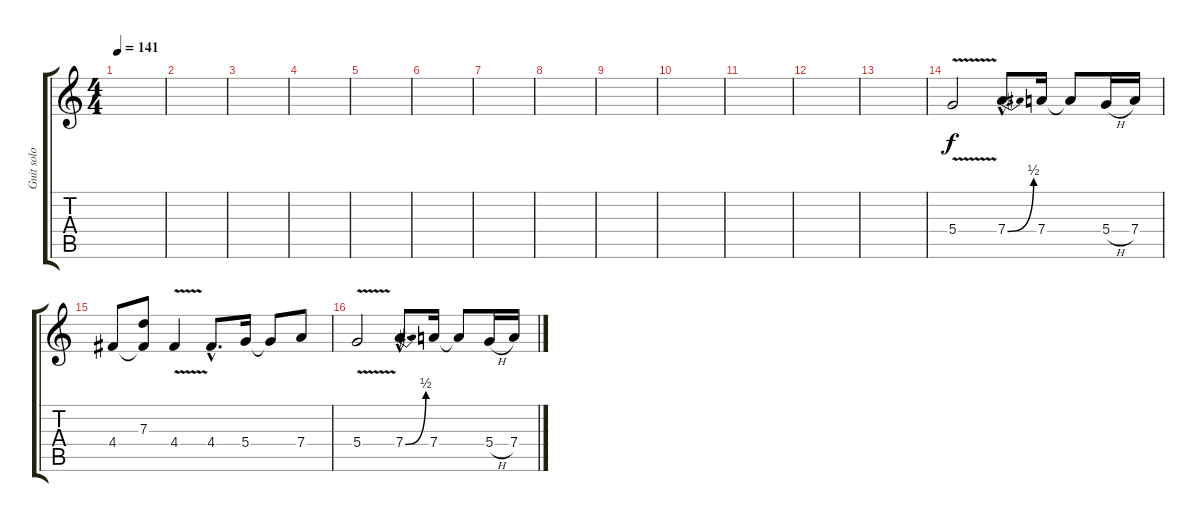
\track ("Guit solo Mike" "Guit solo ") {instrument distortionguitar}
\staff {score tabs}
\tuning (E4 B3 G3 D3 A2 E2) {hide}
\ts (4 4)
\tempo 141
\clef g2
\ks c
|
|
|
|
|
|
|
|
|
|
|
|
|
5.4{v}.2 7.4{be (bend 0 0 60 2) hac}.8{d} 7.4.16 7.4{t}.8 5.4{h}.16 7.4.16 |
4.4.8 (7.3 4.4{t}).8 4.4{v}.4 4.4{hac}.8{d} 5.4.16 5.4{t}.8 7.4.8 |
5.4{v}.2 7.4{be (bend 0 0 60 2) hac}.8{d} 7.4.16 7.4{t}.8 5.4{h}.16 7.4.16
